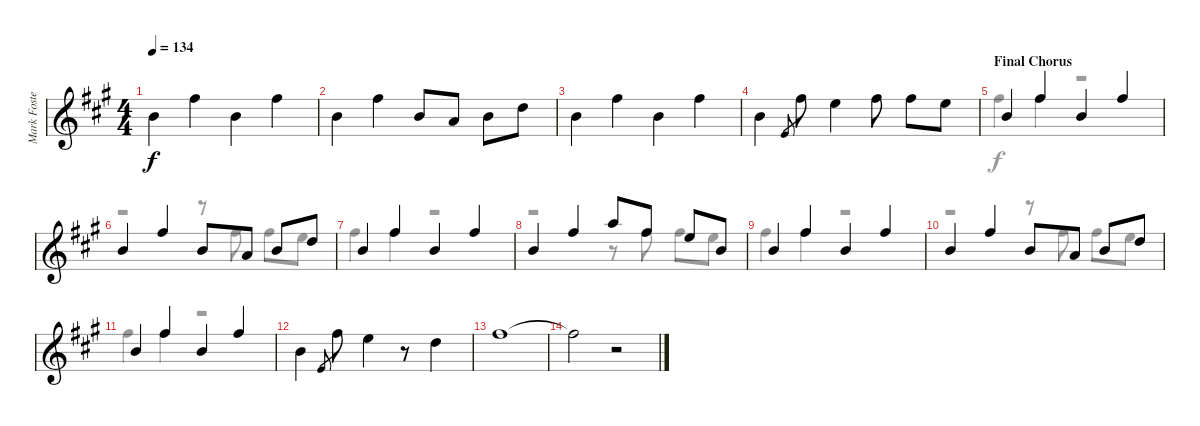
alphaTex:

\track ("Mark Foster Vocal" "Mark Foste") {instrument voiceoohs}
\staff {score}
\tuning (E4 B3 G3 D3 A2 E2 B1) {hide}
\voice
\ts (4 4)
\tempo 134
\clef g2
\ks a
7.1.4{dy f} 14.1.4 7.1.4 14.1.4 |
7.1.4 14.1.4 7.1.8 5.1.8 7.1.8 10.1.8 |
7.1.4 14.1.4 7.1.4 14.1.4 |
7.1.4 0.1.8{gr} 14.1.8 12.1.4 14.1.8 14.1.8 12.1.8 |
\section ("" "Final Chorus")
7.1.4 14.1.4 7.1.4 14.1.4 |
7.1.4 14.1.4 7.1.8 5.1.8 7.1.8 10.1.8 |
7.1.4 14.1.4 7.1.4 14.1.4 |
7.1.4 14.1.4 17.1.8 14.1.8 12.1.8 7.1.8 |
7.1.4 14.1.4 7.1.4 14.1.4 |
7.1.4 14.1.4 7.1.8 5.1.8 7.1.8 10.1.8 |
7.1.4 14.1.4 7.1.4 14.1.4 |
7.1.4 0.1.8{gr} 14.1.8 12.1.4 r.8 10.1.4 |
14.1.1 |
14.1{t}.2 r.2 |
\voice
\clef g2
\ottava regular
\simile none
\ks a
|
|
|
|
14.1.4 14.1.4 r.2 |
r.2 r.8 14.1.8 14.1.8 12.1.8 |
14.1.4 14.1.4 r.2 |
r.2 r.8 14.1.8 14.1.8 12.1.8 |
14.1.4 14.1.4 r.2 |
r.2 r.8 14.1.8 14.1.8 12.1.8 |
14.1.4 14.1.4 r.2 |
|
|
|
